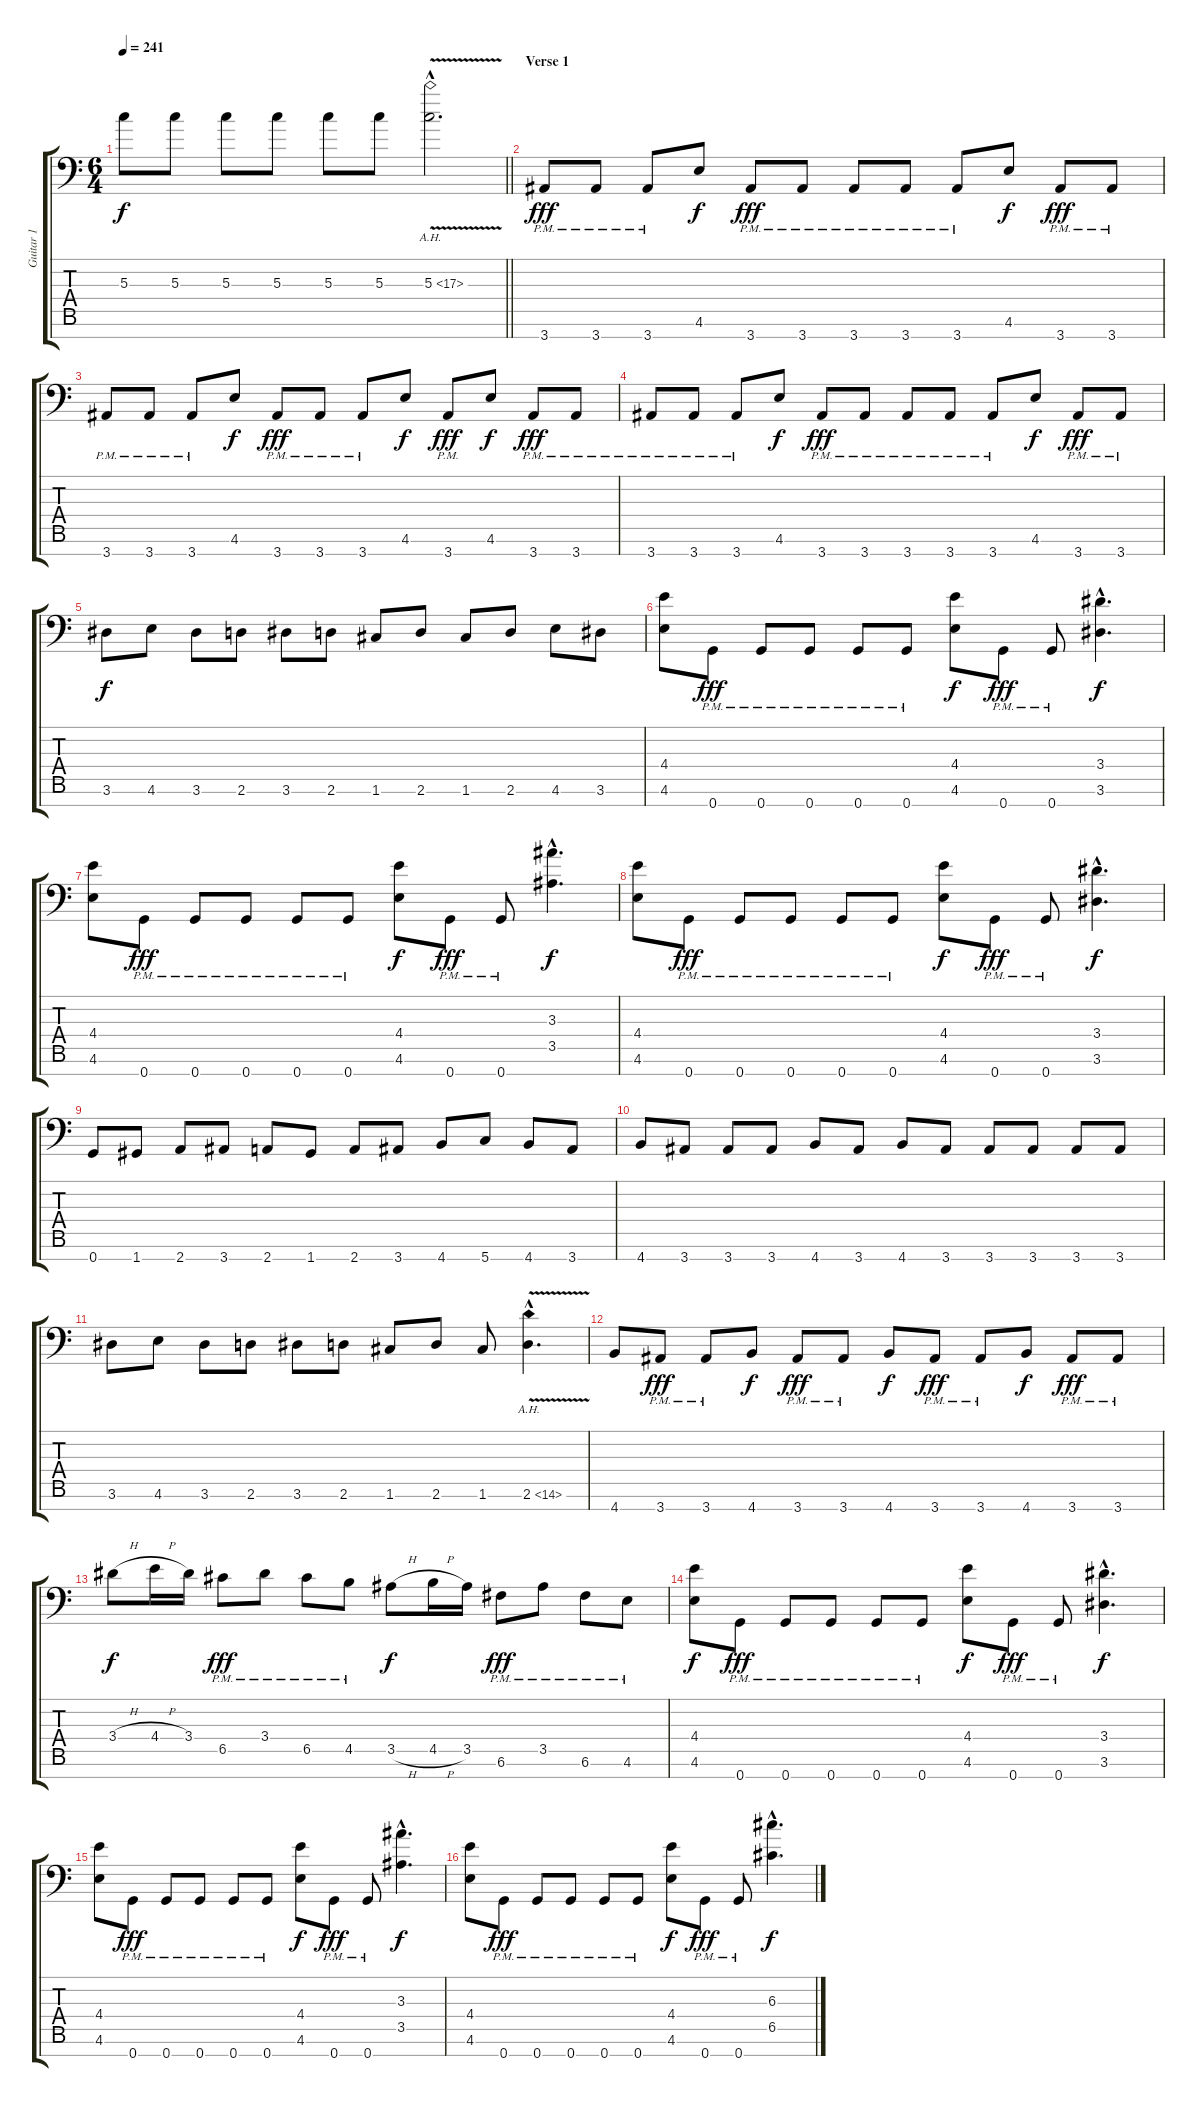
\track ("Guitar 1" "Guitar 1") {instrument distortionguitar}
\staff {score tabs}
\tuning (E4 C4 G3 C3 G2 C2 G1) {hide}
\ts (6 4)
\tempo 241
\clef f4
\barLineRight lightlight
\ks c
5.3.8{dy f} 5.3.8 5.3.8 5.3.8 5.3.8 5.3.8 5.3{ah 12 v hac}.2{d} |
\section ("" "Verse 1")
3.7{pm}.8{dy fff} 3.7{pm}.8 3.7{pm}.8 4.6.8{dy f} 3.7{pm}.8{dy fff} 3.7{pm}.8 3.7{pm}.8 3.7{pm}.8 3.7{pm}.8 4.6.8{dy f} 3.7{pm}.8{dy fff} 3.7{pm}.8 |
3.7{pm}.8 3.7{pm}.8 3.7{pm}.8 4.6.8{dy f} 3.7{pm}.8{dy fff} 3.7{pm}.8 3.7{pm}.8 4.6.8{dy f} 3.7{pm}.8{dy fff} 4.6.8{dy f} 3.7{pm}.8{dy fff} 3.7{pm}.8 |
3.7{pm}.8 3.7{pm}.8 3.7{pm}.8 4.6.8{dy f} 3.7{pm}.8{dy fff} 3.7{pm}.8 3.7{pm}.8 3.7{pm}.8 3.7{pm}.8 4.6.8{dy f} 3.7{pm}.8{dy fff} 3.7{pm}.8 |
3.6.8{dy f} 4.6.8 3.6.8 2.6.8 3.6.8 2.6.8 1.6.8 2.6.8 1.6.8 2.6.8 4.6.8 3.6.8 |
(4.4 4.6).8 0.7{pm}.8{dy fff} 0.7{pm}.8 0.7{pm}.8 0.7{pm}.8 0.7{pm}.8 (4.4 4.6).8{dy f} 0.7{pm}.8{dy fff} 0.7{pm}.8 (3.4{hac} 3.6{hac}).4{d dy f} |
(4.4 4.6).8 0.7{pm}.8{dy fff} 0.7{pm}.8 0.7{pm}.8 0.7{pm}.8 0.7{pm}.8 (4.4 4.6).8{dy f} 0.7{pm}.8{dy fff} 0.7{pm}.8 (3.3{hac} 3.5{hac}).4{d dy f} |
(4.4 4.6).8 0.7{pm}.8{dy fff} 0.7{pm}.8 0.7{pm}.8 0.7{pm}.8 0.7{pm}.8 (4.4 4.6).8{dy f} 0.7{pm}.8{dy fff} 0.7{pm}.8 (3.4{hac} 3.6{hac}).4{d dy f} |
0.7.8 1.7.8 2.7.8 3.7.8 2.7.8 1.7.8 2.7.8 3.7.8 4.7.8 5.7.8 4.7.8 3.7.8 |
4.7.8 3.7.8 3.7.8 3.7.8 4.7.8 3.7.8 4.7.8 3.7.8 3.7.8 3.7.8 3.7.8 3.7.8 |
3.6.8 4.6.8 3.6.8 2.6.8 3.6.8 2.6.8 1.6.8 2.6.8 1.6.8 2.6{ah 12 v hac}.4{d} |
4.7.8 3.7{pm}.8{dy fff} 3.7{pm}.8 4.7.8{dy f} 3.7{pm}.8{dy fff} 3.7{pm}.8 4.7.8{dy f} 3.7{pm}.8{dy fff} 3.7{pm}.8 4.7.8{dy f} 3.7{pm}.8{dy fff} 3.7{pm}.8 |
3.4{h}.8{dy f} 4.4{h}.16 3.4.16 6.5{pm}.8{dy fff} 3.4{pm}.8 6.5{pm}.8 4.5{pm}.8 3.5{h}.8{dy f} 4.5{h}.16 3.5.16 6.6{pm}.8{dy fff} 3.5{pm}.8 6.6{pm}.8 4.6{pm}.8 |
(4.4 4.6).8{dy f} 0.7{pm}.8{dy fff} 0.7{pm}.8 0.7{pm}.8 0.7{pm}.8 0.7{pm}.8 (4.4 4.6).8{dy f} 0.7{pm}.8{dy fff} 0.7{pm}.8 (3.4{hac} 3.6{hac}).4{d dy f} |
(4.4 4.6).8 0.7{pm}.8{dy fff} 0.7{pm}.8 0.7{pm}.8 0.7{pm}.8 0.7{pm}.8 (4.4 4.6).8{dy f} 0.7{pm}.8{dy fff} 0.7{pm}.8 (3.3{hac} 3.5{hac}).4{d dy f} |
(4.4 4.6).8 0.7{pm}.8{dy fff} 0.7{pm}.8 0.7{pm}.8 0.7{pm}.8 0.7{pm}.8 (4.4 4.6).8{dy f} 0.7{pm}.8{dy fff} 0.7{pm}.8 (6.3{hac} 6.5{hac}).4{d dy f}
